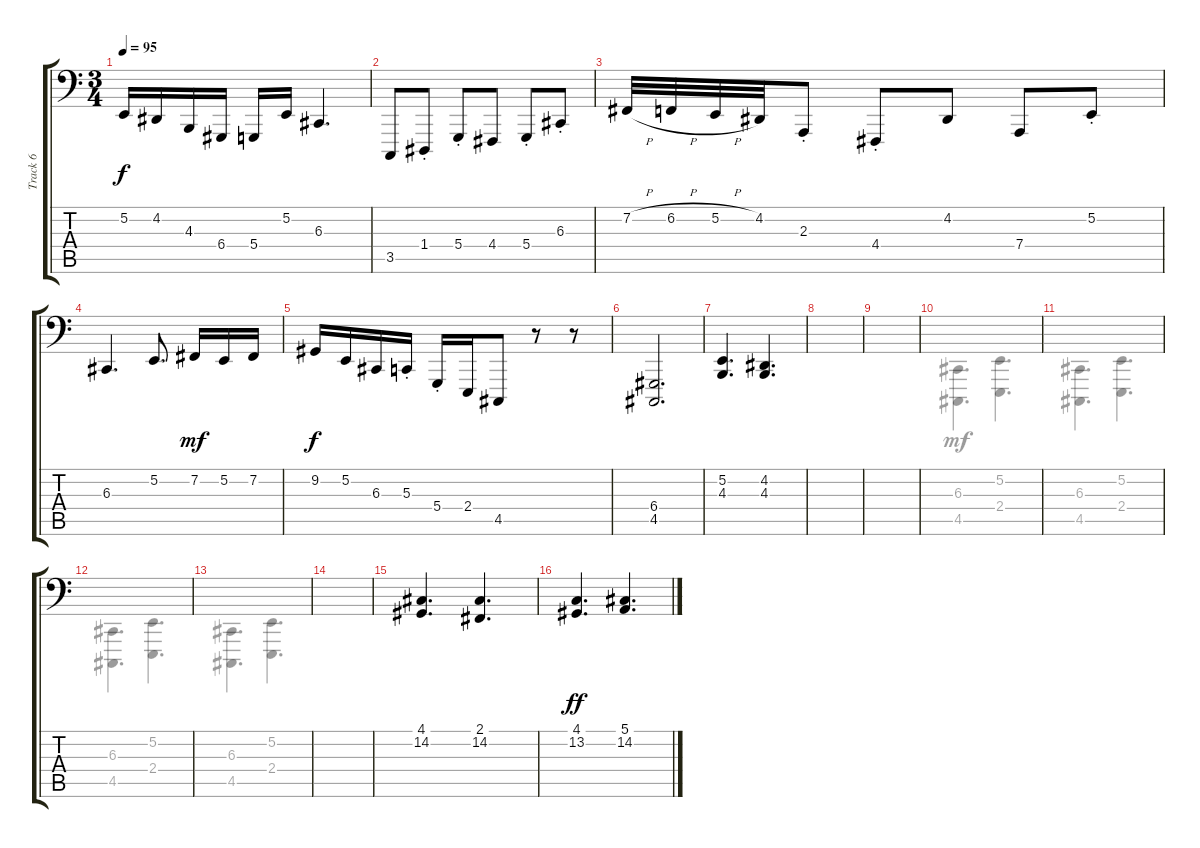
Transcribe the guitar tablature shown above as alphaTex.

\track ("Track 6" "Track 6") {instrument trombone}
\staff {score tabs}
\tuning (E2 B1 G1 D1 A0 E0) {hide}
\voice
\ts (3 4)
\tempo 95
\clef f4
\ks c
5.2.16{dy f} 4.2.16 4.3.16 6.4.16 5.4.16 5.2.16 6.3.4{d} |
3.5.8 1.4{st}.8 5.4{st}.8 4.4.8 5.4{st}.8 6.3{st}.8 |
7.2{h}.32 6.2{h}.32 5.2{h}.32 4.2.32 2.3{st}.8 4.4{st}.8 4.2.8 7.4.8 5.2{st}.8 |
6.3.4{d} 5.2.8{d} 7.2.16{dy mf} 5.2.16 7.2.16 |
9.2.16{dy f} 5.2.16 6.3.16 5.3{st}.16 5.4{st}.16 2.4.16 4.5.8 r.8 r.8 |
(6.4 4.5).2{d} |
(5.2 4.3).4{d} (4.2 4.3).4{d} |
|
|
|
|
|
|
|
(4.1 14.2).4{d} (2.1 14.2).4{d} |
(4.1 13.2).4{d dy ff} (5.1 14.2).4{d}
\voice
\clef f4
\ottava regular
\simile none
\ks c
|
|
|
|
|
|
|
|
|
(6.3 4.5).4{d dy mf} (5.2 2.4).4{d} |
(6.3 4.5).4{d} (5.2 2.4).4{d} |
(6.3 4.5).4{d} (5.2 2.4).4{d} |
(6.3 4.5).4{d} (5.2 2.4).4{d} |
|
|
